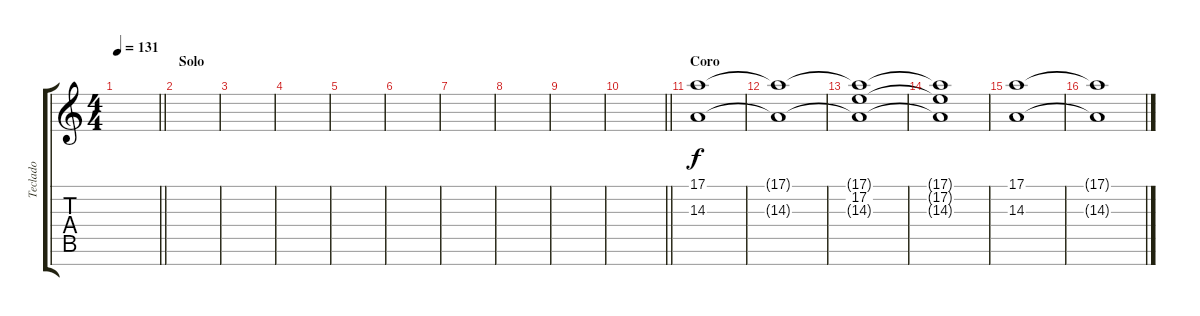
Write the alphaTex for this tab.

\track ("Teclado" "Teclado") {instrument fx7echoes}
\staff {score tabs}
\tuning (E4 B3 G3 D3 A2 E2 B1) {hide}
\ts (4 4)
\tempo 131
\clef g2
\barLineRight lightlight
\ks c
|
\section ("" "Solo")
|
|
|
|
|
|
|
|
\barLineRight lightlight
|
\section ("" "Coro")
(17.1 14.3).1{volume 12 instrument synthstrings1} |
(17.1{t} 14.3{t}).1 |
(17.1{t} 17.2 14.3{t}).1 |
(17.1{t} 17.2{t} 14.3{t}).1 |
(17.1 14.3).1 |
(17.1{t} 14.3{t}).1
